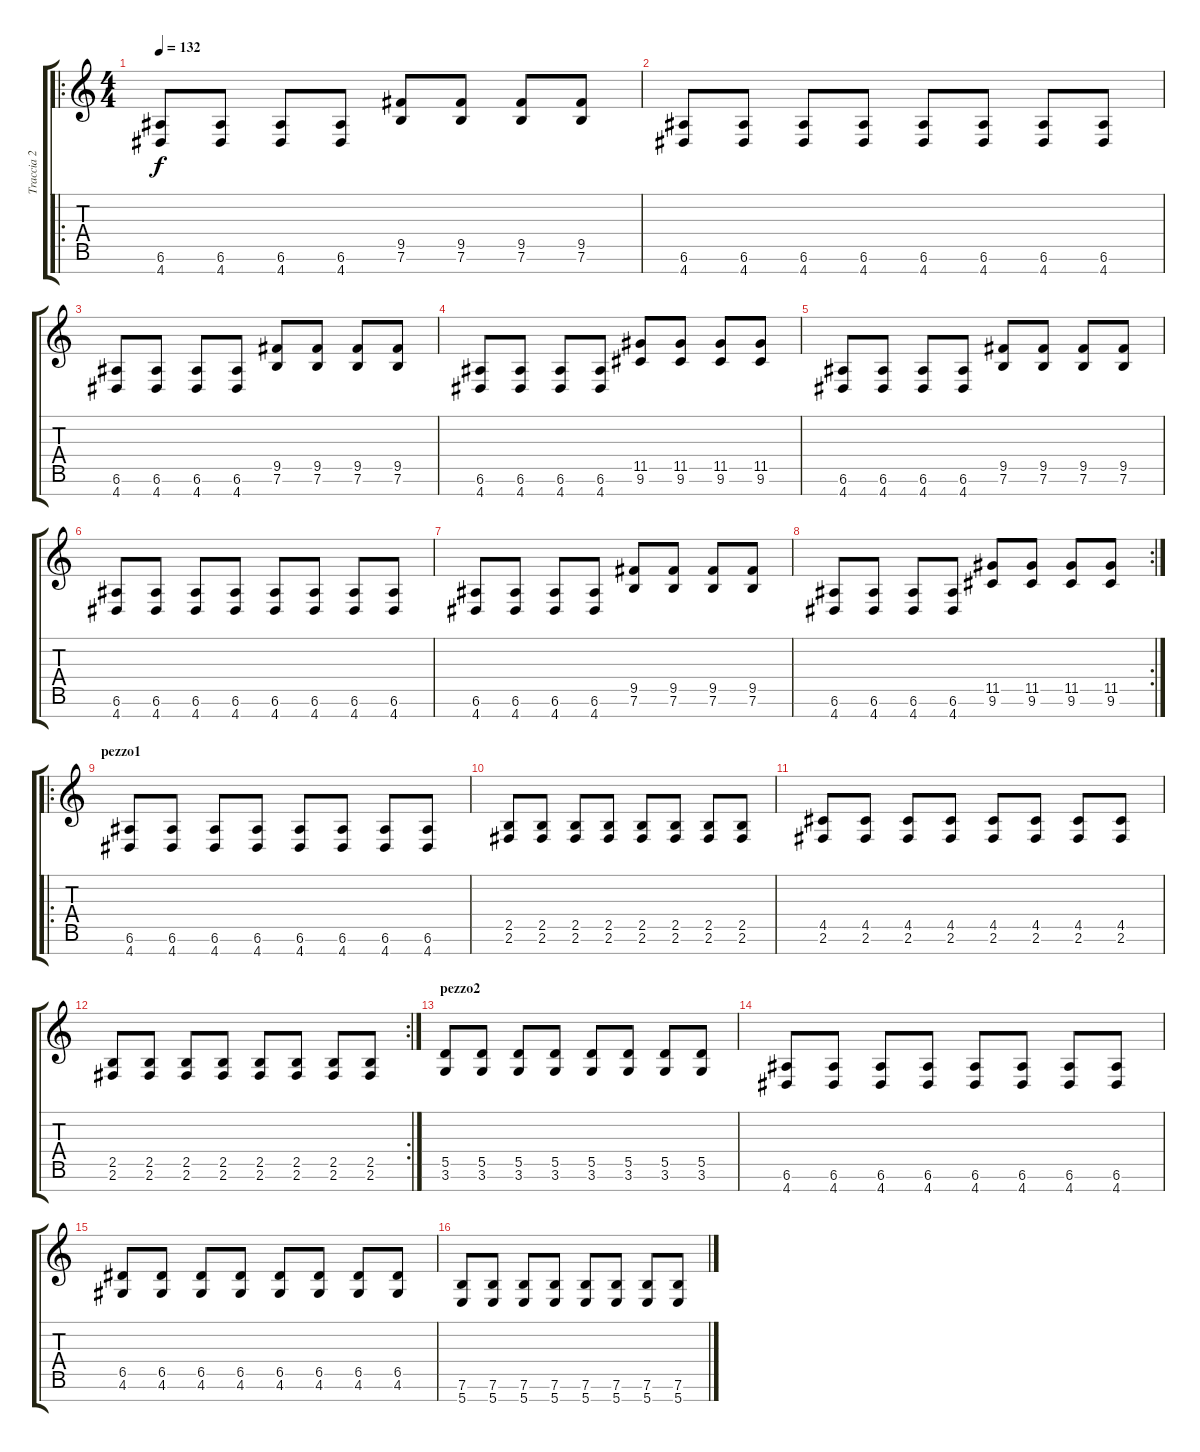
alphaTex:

\track ("Traccia 2" "Traccia 2") {instrument distortionguitar}
\staff {score tabs}
\tuning (E4 B3 G3 D3 A2 E2 B1) {hide}
\ro
\ts (4 4)
\tempo 132
\clef g2
\ks c
(6.6 4.7).8{dy f} (6.6 4.7).8 (6.6 4.7).8 (6.6 4.7).8 (9.5 7.6).8 (9.5 7.6).8 (9.5 7.6).8 (9.5 7.6).8 |
(6.6 4.7).8 (6.6 4.7).8 (6.6 4.7).8 (6.6 4.7).8 (6.6 4.7).8 (6.6 4.7).8 (6.6 4.7).8 (6.6 4.7).8 |
(6.6 4.7).8 (6.6 4.7).8 (6.6 4.7).8 (6.6 4.7).8 (9.5 7.6).8 (9.5 7.6).8 (9.5 7.6).8 (9.5 7.6).8 |
(6.6 4.7).8 (6.6 4.7).8 (6.6 4.7).8 (6.6 4.7).8 (11.5 9.6).8 (11.5 9.6).8 (11.5 9.6).8 (11.5 9.6).8 |
(6.6 4.7).8 (6.6 4.7).8 (6.6 4.7).8 (6.6 4.7).8 (9.5 7.6).8 (9.5 7.6).8 (9.5 7.6).8 (9.5 7.6).8 |
(6.6 4.7).8 (6.6 4.7).8 (6.6 4.7).8 (6.6 4.7).8 (6.6 4.7).8 (6.6 4.7).8 (6.6 4.7).8 (6.6 4.7).8 |
(6.6 4.7).8 (6.6 4.7).8 (6.6 4.7).8 (6.6 4.7).8 (9.5 7.6).8 (9.5 7.6).8 (9.5 7.6).8 (9.5 7.6).8 |
\rc 2
(6.6 4.7).8 (6.6 4.7).8 (6.6 4.7).8 (6.6 4.7).8 (11.5 9.6).8 (11.5 9.6).8 (11.5 9.6).8 (11.5 9.6).8 |
\ro
\section ("" "pezzo1")
(6.6 4.7).8 (6.6 4.7).8 (6.6 4.7).8 (6.6 4.7).8 (6.6 4.7).8 (6.6 4.7).8 (6.6 4.7).8 (6.6 4.7).8 |
(2.5 2.6).8 (2.5 2.6).8 (2.5 2.6).8 (2.5 2.6).8 (2.5 2.6).8 (2.5 2.6).8 (2.5 2.6).8 (2.5 2.6).8 |
(4.5 2.6).8 (4.5 2.6).8 (4.5 2.6).8 (4.5 2.6).8 (4.5 2.6).8 (4.5 2.6).8 (4.5 2.6).8 (4.5 2.6).8 |
\rc 2
(2.5 2.6).8 (2.5 2.6).8 (2.5 2.6).8 (2.5 2.6).8 (2.5 2.6).8 (2.5 2.6).8 (2.5 2.6).8 (2.5 2.6).8 |
\section ("" "pezzo2")
(5.5 3.6).8 (5.5 3.6).8 (5.5 3.6).8 (5.5 3.6).8 (5.5 3.6).8 (5.5 3.6).8 (5.5 3.6).8 (5.5 3.6).8 |
(6.6 4.7).8 (6.6 4.7).8 (6.6 4.7).8 (6.6 4.7).8 (6.6 4.7).8 (6.6 4.7).8 (6.6 4.7).8 (6.6 4.7).8 |
(6.5 4.6).8 (6.5 4.6).8 (6.5 4.6).8 (6.5 4.6).8 (6.5 4.6).8 (6.5 4.6).8 (6.5 4.6).8 (6.5 4.6).8 |
(7.6 5.7).8 (7.6 5.7).8 (7.6 5.7).8 (7.6 5.7).8 (7.6 5.7).8 (7.6 5.7).8 (7.6 5.7).8 (7.6 5.7).8
